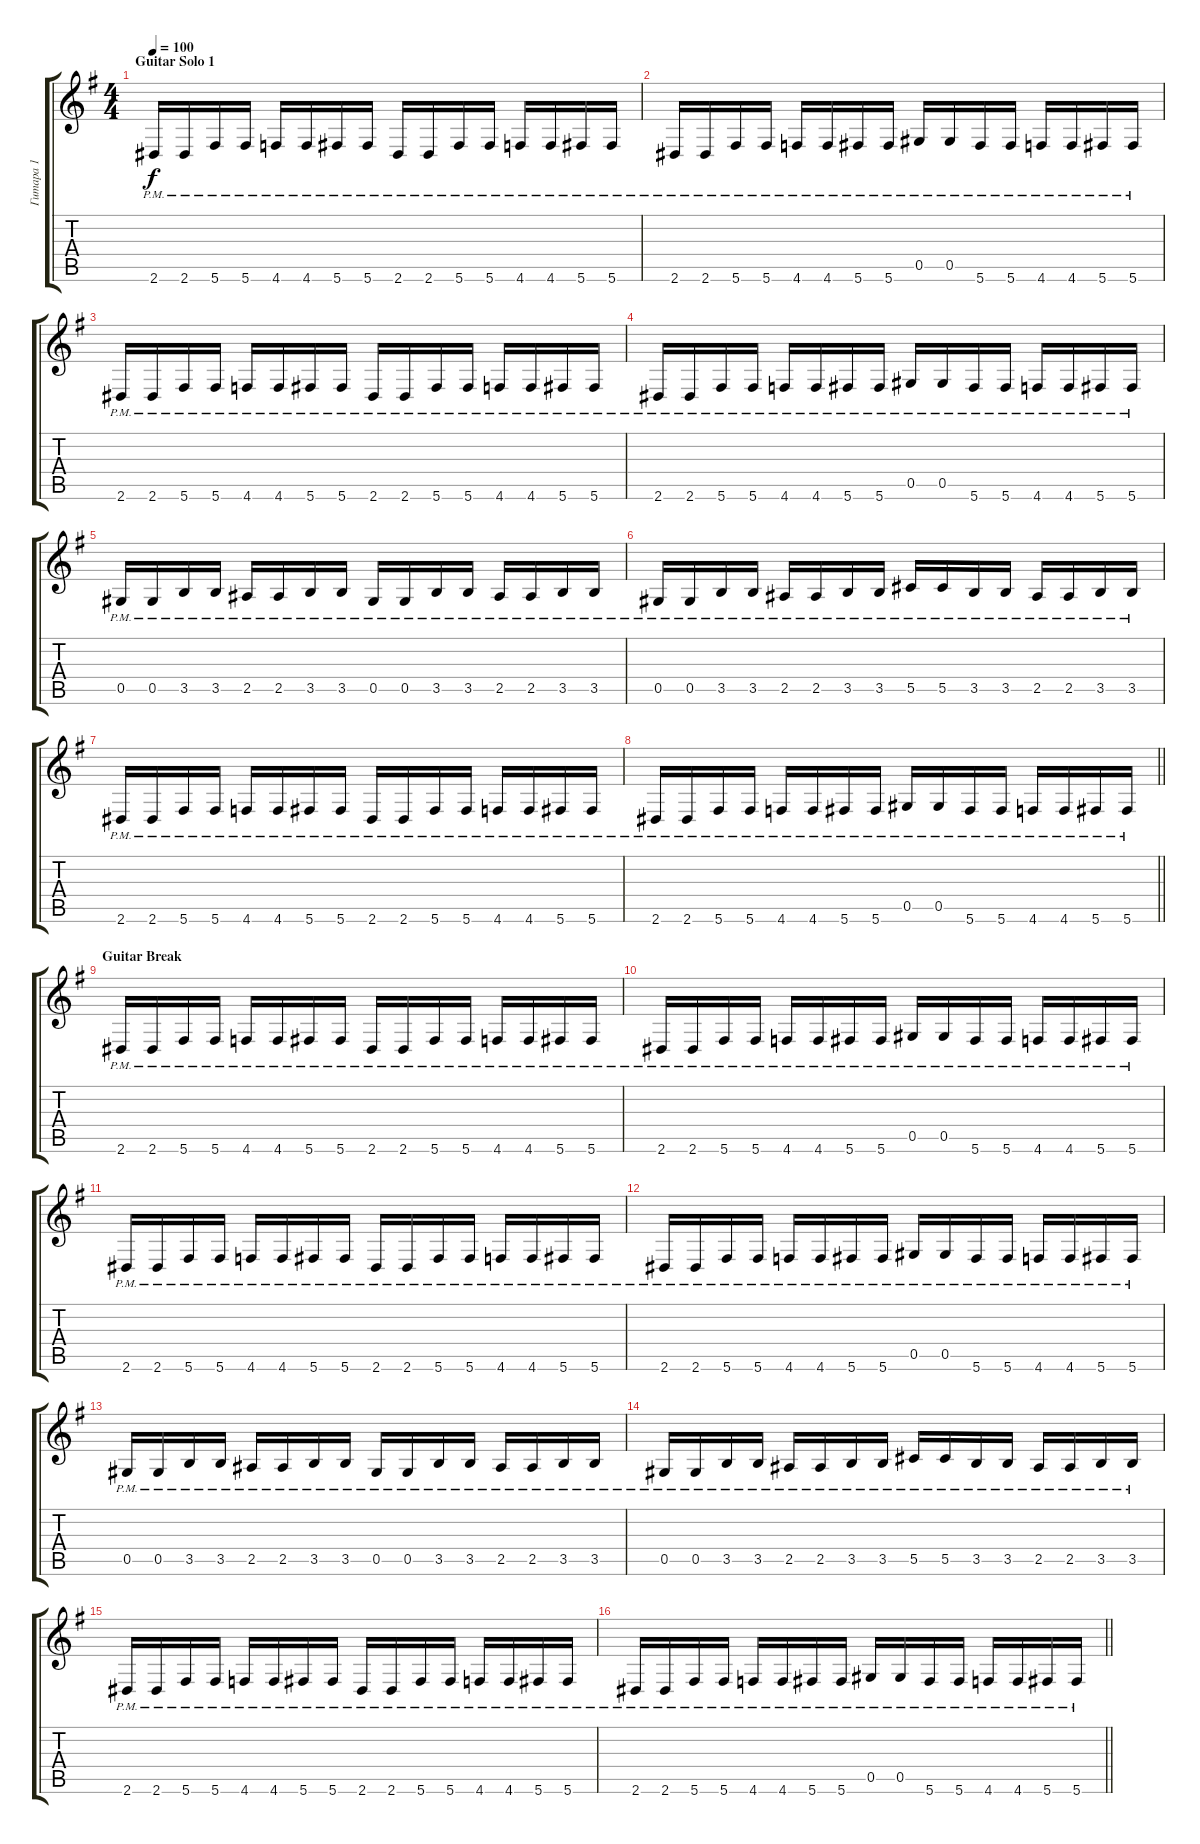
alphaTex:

\track ("Гитара 1" "Гитара 1") {instrument distortionguitar}
\staff {score tabs}
\tuning (Eb4 Bb3 Gb3 Db3 Ab2 Db2) {hide}
\ts (4 4)
\section ("" "Guitar Solo 1")
\tempo 100
\clef g2
\ks eminor
2.6{pm}.16{dy f} 2.6{pm}.16 5.6{pm}.16 5.6{pm}.16 4.6{pm}.16 4.6{pm}.16 5.6{pm}.16 5.6{pm}.16 2.6{pm}.16 2.6{pm}.16 5.6{pm}.16 5.6{pm}.16 4.6{pm}.16 4.6{pm}.16 5.6{pm}.16 5.6{pm}.16 |
2.6{pm}.16 2.6{pm}.16 5.6{pm}.16 5.6{pm}.16 4.6{pm}.16 4.6{pm}.16 5.6{pm}.16 5.6{pm}.16 0.5{pm}.16 0.5{pm}.16 5.6{pm}.16 5.6{pm}.16 4.6{pm}.16 4.6{pm}.16 5.6{pm}.16 5.6{pm}.16 |
2.6{pm}.16 2.6{pm}.16 5.6{pm}.16 5.6{pm}.16 4.6{pm}.16 4.6{pm}.16 5.6{pm}.16 5.6{pm}.16 2.6{pm}.16 2.6{pm}.16 5.6{pm}.16 5.6{pm}.16 4.6{pm}.16 4.6{pm}.16 5.6{pm}.16 5.6{pm}.16 |
2.6{pm}.16 2.6{pm}.16 5.6{pm}.16 5.6{pm}.16 4.6{pm}.16 4.6{pm}.16 5.6{pm}.16 5.6{pm}.16 0.5{pm}.16 0.5{pm}.16 5.6{pm}.16 5.6{pm}.16 4.6{pm}.16 4.6{pm}.16 5.6{pm}.16 5.6{pm}.16 |
0.5{pm}.16 0.5{pm}.16 3.5{pm}.16 3.5{pm}.16 2.5{pm}.16 2.5{pm}.16 3.5{pm}.16 3.5{pm}.16 0.5{pm}.16 0.5{pm}.16 3.5{pm}.16 3.5{pm}.16 2.5{pm}.16 2.5{pm}.16 3.5{pm}.16 3.5{pm}.16 |
0.5{pm}.16 0.5{pm}.16 3.5{pm}.16 3.5{pm}.16 2.5{pm}.16 2.5{pm}.16 3.5{pm}.16 3.5{pm}.16 5.5{pm}.16 5.5{pm}.16 3.5{pm}.16 3.5{pm}.16 2.5{pm}.16 2.5{pm}.16 3.5{pm}.16 3.5{pm}.16 |
2.6{pm}.16 2.6{pm}.16 5.6{pm}.16 5.6{pm}.16 4.6{pm}.16 4.6{pm}.16 5.6{pm}.16 5.6{pm}.16 2.6{pm}.16 2.6{pm}.16 5.6{pm}.16 5.6{pm}.16 4.6{pm}.16 4.6{pm}.16 5.6{pm}.16 5.6{pm}.16 |
\barLineRight lightlight
2.6{pm}.16 2.6{pm}.16 5.6{pm}.16 5.6{pm}.16 4.6{pm}.16 4.6{pm}.16 5.6{pm}.16 5.6{pm}.16 0.5{pm}.16 0.5{pm}.16 5.6{pm}.16 5.6{pm}.16 4.6{pm}.16 4.6{pm}.16 5.6{pm}.16 5.6{pm}.16 |
\section ("" "Guitar Break")
2.6{pm}.16 2.6{pm}.16 5.6{pm}.16 5.6{pm}.16 4.6{pm}.16 4.6{pm}.16 5.6{pm}.16 5.6{pm}.16 2.6{pm}.16 2.6{pm}.16 5.6{pm}.16 5.6{pm}.16 4.6{pm}.16 4.6{pm}.16 5.6{pm}.16 5.6{pm}.16 |
2.6{pm}.16 2.6{pm}.16 5.6{pm}.16 5.6{pm}.16 4.6{pm}.16 4.6{pm}.16 5.6{pm}.16 5.6{pm}.16 0.5{pm}.16 0.5{pm}.16 5.6{pm}.16 5.6{pm}.16 4.6{pm}.16 4.6{pm}.16 5.6{pm}.16 5.6{pm}.16 |
2.6{pm}.16 2.6{pm}.16 5.6{pm}.16 5.6{pm}.16 4.6{pm}.16 4.6{pm}.16 5.6{pm}.16 5.6{pm}.16 2.6{pm}.16 2.6{pm}.16 5.6{pm}.16 5.6{pm}.16 4.6{pm}.16 4.6{pm}.16 5.6{pm}.16 5.6{pm}.16 |
2.6{pm}.16 2.6{pm}.16 5.6{pm}.16 5.6{pm}.16 4.6{pm}.16 4.6{pm}.16 5.6{pm}.16 5.6{pm}.16 0.5{pm}.16 0.5{pm}.16 5.6{pm}.16 5.6{pm}.16 4.6{pm}.16 4.6{pm}.16 5.6{pm}.16 5.6{pm}.16 |
0.5{pm}.16 0.5{pm}.16 3.5{pm}.16 3.5{pm}.16 2.5{pm}.16 2.5{pm}.16 3.5{pm}.16 3.5{pm}.16 0.5{pm}.16 0.5{pm}.16 3.5{pm}.16 3.5{pm}.16 2.5{pm}.16 2.5{pm}.16 3.5{pm}.16 3.5{pm}.16 |
0.5{pm}.16 0.5{pm}.16 3.5{pm}.16 3.5{pm}.16 2.5{pm}.16 2.5{pm}.16 3.5{pm}.16 3.5{pm}.16 5.5{pm}.16 5.5{pm}.16 3.5{pm}.16 3.5{pm}.16 2.5{pm}.16 2.5{pm}.16 3.5{pm}.16 3.5{pm}.16 |
2.6{pm}.16 2.6{pm}.16 5.6{pm}.16 5.6{pm}.16 4.6{pm}.16 4.6{pm}.16 5.6{pm}.16 5.6{pm}.16 2.6{pm}.16 2.6{pm}.16 5.6{pm}.16 5.6{pm}.16 4.6{pm}.16 4.6{pm}.16 5.6{pm}.16 5.6{pm}.16 |
\barLineRight lightlight
2.6{pm}.16 2.6{pm}.16 5.6{pm}.16 5.6{pm}.16 4.6{pm}.16 4.6{pm}.16 5.6{pm}.16 5.6{pm}.16 0.5{pm}.16 0.5{pm}.16 5.6{pm}.16 5.6{pm}.16 4.6{pm}.16 4.6{pm}.16 5.6{pm}.16 5.6{pm}.16
